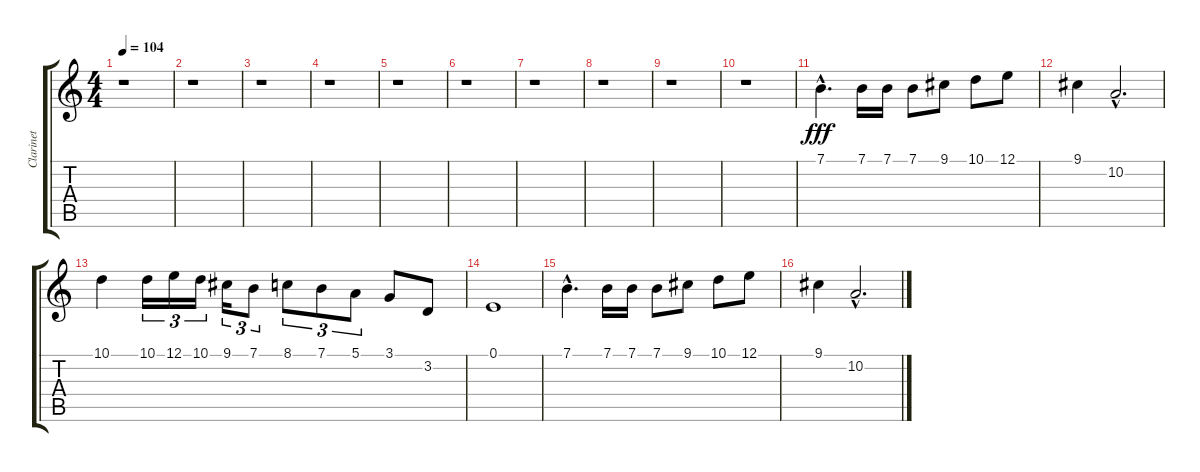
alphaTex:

\track ("Clarinet" "Clarinet") {instrument clarinet}
\staff {score tabs}
\tuning (E4 B3 G3 D3 A2 E2) {hide}
\ts (4 4)
\tempo 104
\clef g2
\ks c
r.1{dy fff instrument clarinet} |
r.1 |
r.1 |
r.1 |
r.1 |
r.1 |
r.1 |
r.1 |
r.1 |
r.1 |
7.1{hac}.4{d} 7.1.16 7.1.16 7.1.8 9.1.8 10.1.8 12.1.8 |
9.1.4 10.2{hac}.2{d} |
10.1.4 10.1.16{tu (3 2)} 12.1.16{tu (3 2)} 10.1.16{tu (3 2)} 9.1.16{tu (3 2)} 7.1.8{tu (3 2)} 8.1.8{tu (3 2)} 7.1.8{tu (3 2)} 5.1.8{tu (3 2)} 3.1.8 3.2.8 |
0.1.1 |
7.1{hac}.4{d} 7.1.16 7.1.16 7.1.8 9.1.8 10.1.8 12.1.8 |
9.1.4 10.2{hac}.2{d}
